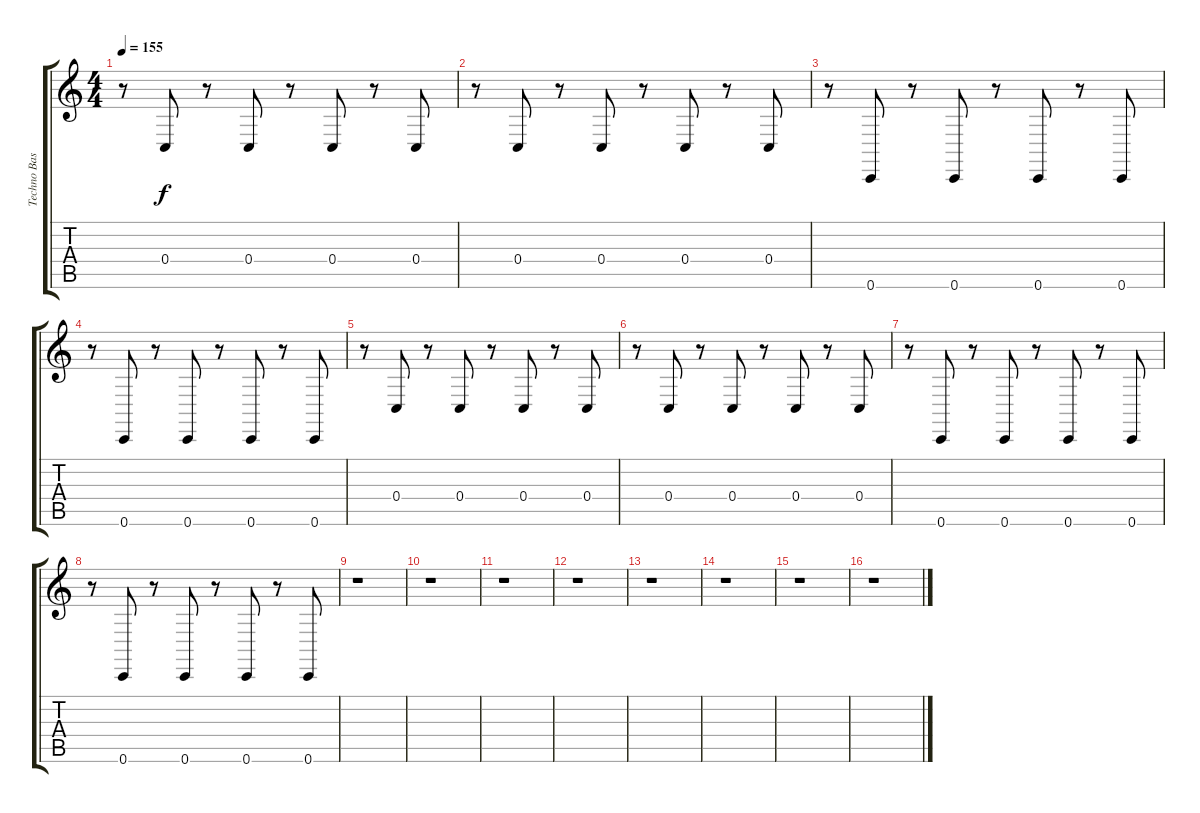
\track ("Techno Bass" "Techno Bas") {instrument pad3polysynth}
\staff {score tabs}
\tuning (D4 A3 F3 C3 G2 C2) {hide}
\ts (4 4)
\tempo 155
\clef g2
\ks c
r.8{dy f} 0.4.8 r.8 0.4.8 r.8 0.4.8 r.8 0.4.8 |
r.8 0.4.8 r.8 0.4.8 r.8 0.4.8 r.8 0.4.8 |
r.8 0.6.8 r.8 0.6.8 r.8 0.6.8 r.8 0.6.8 |
r.8 0.6.8 r.8 0.6.8 r.8 0.6.8 r.8 0.6.8 |
r.8 0.4.8 r.8 0.4.8 r.8 0.4.8 r.8 0.4.8 |
r.8 0.4.8 r.8 0.4.8 r.8 0.4.8 r.8 0.4.8 |
r.8 0.6.8 r.8 0.6.8 r.8 0.6.8 r.8 0.6.8 |
r.8 0.6.8 r.8 0.6.8 r.8 0.6.8 r.8 0.6.8 |
r.1 |
r.1 |
r.1 |
r.1 |
r.1 |
r.1 |
r.1 |
r.1
